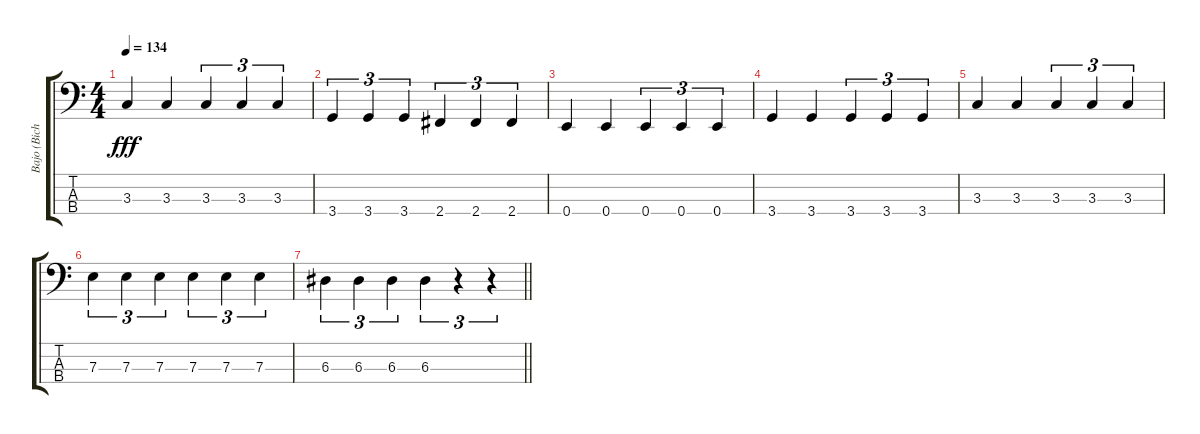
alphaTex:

\track ("Bajo (Bichin)" "Bajo (Bich") {instrument electricbasspick}
\staff {score tabs}
\tuning (G2 D2 A1 E1) {hide}
\ts (4 4)
\tempo 134
\clef f4
\ks c
3.3.4{dy fff} 3.3.4 3.3.4{tu (3 2)} 3.3.4{tu (3 2)} 3.3.4{tu (3 2)} |
3.4.4{tu (3 2)} 3.4.4{tu (3 2)} 3.4.4{tu (3 2)} 2.4.4{tu (3 2)} 2.4.4{tu (3 2)} 2.4.4{tu (3 2)} |
0.4.4 0.4.4 0.4.4{tu (3 2)} 0.4.4{tu (3 2)} 0.4.4{tu (3 2)} |
3.4.4 3.4.4 3.4.4{tu (3 2)} 3.4.4{tu (3 2)} 3.4.4{tu (3 2)} |
3.3.4 3.3.4 3.3.4{tu (3 2)} 3.3.4{tu (3 2)} 3.3.4{tu (3 2)} |
7.3.4{tu (3 2)} 7.3.4{tu (3 2)} 7.3.4{tu (3 2)} 7.3.4{tu (3 2)} 7.3.4{tu (3 2)} 7.3.4{tu (3 2)} |
\barLineRight lightlight
6.3.4{tu (3 2)} 6.3.4{tu (3 2)} 6.3.4{tu (3 2)} 6.3.4{tu (3 2)} r.4{tu (3 2)} r.4{tu (3 2)}
